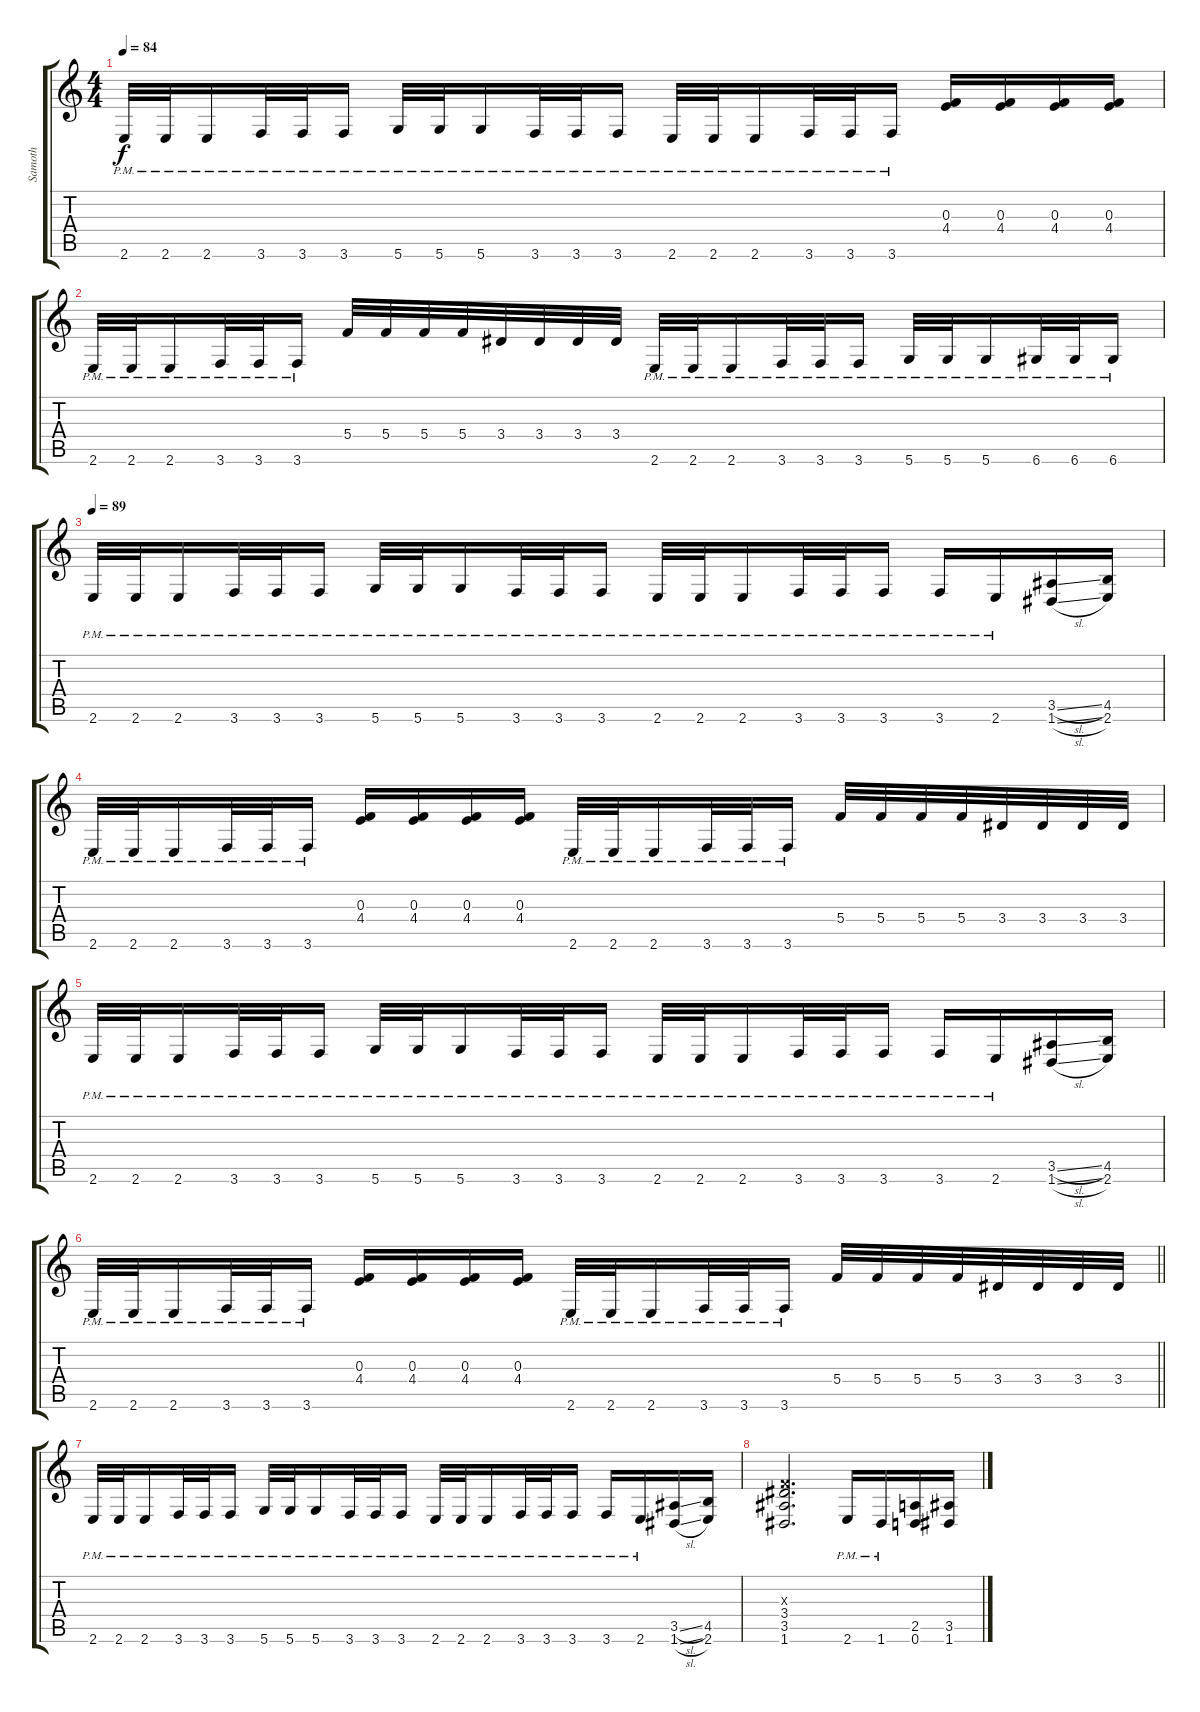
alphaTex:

\track ("Samoth" "Samoth") {instrument distortionguitar}
\staff {score tabs}
\tuning (D4 A3 F3 C3 G2 D2) {hide}
\ts (4 4)
\tempo 84
\clef g2
\ks c
2.6{pm}.32{dy f} 2.6{pm}.32 2.6{pm}.16 3.6{pm}.32 3.6{pm}.32 3.6{pm}.16 5.6{pm}.32 5.6{pm}.32 5.6{pm}.16 3.6{pm}.32 3.6{pm}.32 3.6{pm}.16 2.6{pm}.32 2.6{pm}.32 2.6{pm}.16 3.6{pm}.32 3.6{pm}.32 3.6{pm}.16 (0.3 4.4).16 (0.3 4.4).16 (0.3 4.4).16 (0.3 4.4).16 |
2.6{pm}.32 2.6{pm}.32 2.6{pm}.16 3.6{pm}.32 3.6{pm}.32 3.6{pm}.16 5.4.32 5.4.32 5.4.32 5.4.32 3.4.32 3.4.32 3.4.32 3.4.32 2.6{pm}.32 2.6{pm}.32 2.6{pm}.16 3.6{pm}.32 3.6{pm}.32 3.6{pm}.16 5.6{pm}.32 5.6{pm}.32 5.6{pm}.16 6.6{pm}.32 6.6{pm}.32 6.6{pm}.16 |
\tempo 89
2.6{pm}.32 2.6{pm}.32 2.6{pm}.16 3.6{pm}.32 3.6{pm}.32 3.6{pm}.16 5.6{pm}.32 5.6{pm}.32 5.6{pm}.16 3.6{pm}.32 3.6{pm}.32 3.6{pm}.16 2.6{pm}.32 2.6{pm}.32 2.6{pm}.16 3.6{pm}.32 3.6{pm}.32 3.6{pm}.16 3.6{pm}.16 2.6{pm}.16 (3.5{sl} 1.6{sl}).16 (4.5 2.6).16 |
2.6{pm}.32 2.6{pm}.32 2.6{pm}.16 3.6{pm}.32 3.6{pm}.32 3.6{pm}.16 (0.3 4.4).16 (0.3 4.4).16 (0.3 4.4).16 (0.3 4.4).16 2.6{pm}.32 2.6{pm}.32 2.6{pm}.16 3.6{pm}.32 3.6{pm}.32 3.6{pm}.16 5.4.32 5.4.32 5.4.32 5.4.32 3.4.32 3.4.32 3.4.32 3.4.32 |
2.6{pm}.32 2.6{pm}.32 2.6{pm}.16 3.6{pm}.32 3.6{pm}.32 3.6{pm}.16 5.6{pm}.32 5.6{pm}.32 5.6{pm}.16 3.6{pm}.32 3.6{pm}.32 3.6{pm}.16 2.6{pm}.32 2.6{pm}.32 2.6{pm}.16 3.6{pm}.32 3.6{pm}.32 3.6{pm}.16 3.6{pm}.16 2.6{pm}.16 (3.5{sl} 1.6{sl}).16 (4.5 2.6).16 |
\barLineRight lightlight
2.6{pm}.32 2.6{pm}.32 2.6{pm}.16 3.6{pm}.32 3.6{pm}.32 3.6{pm}.16 (0.3 4.4).16 (0.3 4.4).16 (0.3 4.4).16 (0.3 4.4).16 2.6{pm}.32 2.6{pm}.32 2.6{pm}.16 3.6{pm}.32 3.6{pm}.32 3.6{pm}.16 5.4.32 5.4.32 5.4.32 5.4.32 3.4.32 3.4.32 3.4.32 3.4.32 |
2.6{pm}.32 2.6{pm}.32 2.6{pm}.16 3.6{pm}.32 3.6{pm}.32 3.6{pm}.16 5.6{pm}.32 5.6{pm}.32 5.6{pm}.16 3.6{pm}.32 3.6{pm}.32 3.6{pm}.16 2.6{pm}.32 2.6{pm}.32 2.6{pm}.16 3.6{pm}.32 3.6{pm}.32 3.6{pm}.16 3.6{pm}.16 2.6{pm}.16 (3.5{sl} 1.6{sl}).16 (4.5 2.6).16 |
(0.3{x} 3.4 3.5 1.6).2{d} 2.6{pm}.16 1.6{pm}.16 (2.5 0.6).16 (3.5 1.6).16
